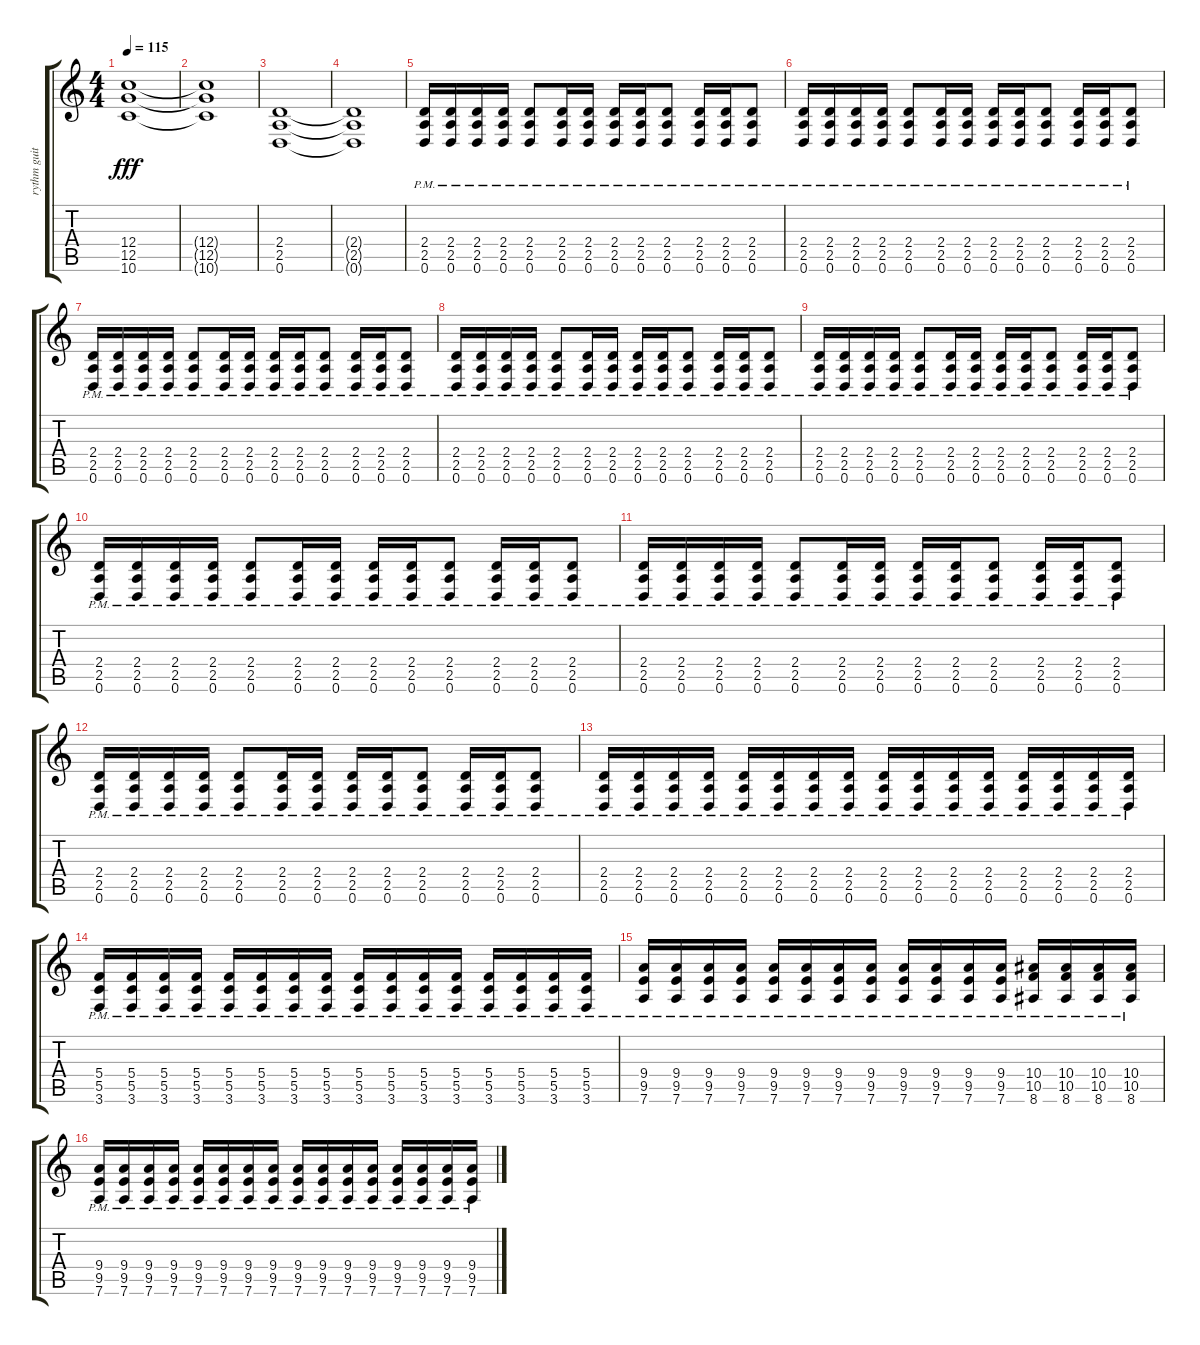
\track ("rythm guitar" "rythm guit") {instrument distortionguitar}
\staff {score tabs}
\tuning (D4 A3 F3 C3 G2 D2) {hide}
\ts (4 4)
\tempo 115
\clef g2
\ks c
(12.4 12.5 10.6).1{dy fff} |
(12.4{t} 12.5{t} 10.6{t}).1 |
(2.4 2.5 0.6).1 |
(2.4{t} 2.5{t} 0.6{t}).1 |
(2.4{pm} 2.5{pm} 0.6{pm}).16 (2.4{pm} 2.5{pm} 0.6{pm}).16 (2.4{pm} 2.5{pm} 0.6{pm}).16 (2.4{pm} 2.5{pm} 0.6{pm}).16 (2.4{pm} 2.5{pm} 0.6{pm}).8 (2.4{pm} 2.5{pm} 0.6{pm}).16 (2.4{pm} 2.5{pm} 0.6{pm}).16 (2.4{pm} 2.5{pm} 0.6{pm}).16 (2.4{pm} 2.5{pm} 0.6{pm}).16 (2.4{pm} 2.5{pm} 0.6{pm}).8 (2.4{pm} 2.5{pm} 0.6{pm}).16 (2.4{pm} 2.5{pm} 0.6{pm}).16 (2.4{pm} 2.5{pm} 0.6{pm}).8 |
(2.4{pm} 2.5{pm} 0.6{pm}).16 (2.4{pm} 2.5{pm} 0.6{pm}).16 (2.4{pm} 2.5{pm} 0.6{pm}).16 (2.4{pm} 2.5{pm} 0.6{pm}).16 (2.4{pm} 2.5{pm} 0.6{pm}).8 (2.4{pm} 2.5{pm} 0.6{pm}).16 (2.4{pm} 2.5{pm} 0.6{pm}).16 (2.4{pm} 2.5{pm} 0.6{pm}).16 (2.4{pm} 2.5{pm} 0.6{pm}).16 (2.4{pm} 2.5{pm} 0.6{pm}).8 (2.4{pm} 2.5{pm} 0.6{pm}).16 (2.4{pm} 2.5{pm} 0.6{pm}).16 (2.4{pm} 2.5{pm} 0.6{pm}).8 |
(2.4{pm} 2.5{pm} 0.6{pm}).16 (2.4{pm} 2.5{pm} 0.6{pm}).16 (2.4{pm} 2.5{pm} 0.6{pm}).16 (2.4{pm} 2.5{pm} 0.6{pm}).16 (2.4{pm} 2.5{pm} 0.6{pm}).8 (2.4{pm} 2.5{pm} 0.6{pm}).16 (2.4{pm} 2.5{pm} 0.6{pm}).16 (2.4{pm} 2.5{pm} 0.6{pm}).16 (2.4{pm} 2.5{pm} 0.6{pm}).16 (2.4{pm} 2.5{pm} 0.6{pm}).8 (2.4{pm} 2.5{pm} 0.6{pm}).16 (2.4{pm} 2.5{pm} 0.6{pm}).16 (2.4{pm} 2.5{pm} 0.6{pm}).8 |
(2.4{pm} 2.5{pm} 0.6{pm}).16 (2.4{pm} 2.5{pm} 0.6{pm}).16 (2.4{pm} 2.5{pm} 0.6{pm}).16 (2.4{pm} 2.5{pm} 0.6{pm}).16 (2.4{pm} 2.5{pm} 0.6{pm}).8 (2.4{pm} 2.5{pm} 0.6{pm}).16 (2.4{pm} 2.5{pm} 0.6{pm}).16 (2.4{pm} 2.5{pm} 0.6{pm}).16 (2.4{pm} 2.5{pm} 0.6{pm}).16 (2.4{pm} 2.5{pm} 0.6{pm}).8 (2.4{pm} 2.5{pm} 0.6{pm}).16 (2.4{pm} 2.5{pm} 0.6{pm}).16 (2.4{pm} 2.5{pm} 0.6{pm}).8 |
(2.4{pm} 2.5{pm} 0.6{pm}).16 (2.4{pm} 2.5{pm} 0.6{pm}).16 (2.4{pm} 2.5{pm} 0.6{pm}).16 (2.4{pm} 2.5{pm} 0.6{pm}).16 (2.4{pm} 2.5{pm} 0.6{pm}).8 (2.4{pm} 2.5{pm} 0.6{pm}).16 (2.4{pm} 2.5{pm} 0.6{pm}).16 (2.4{pm} 2.5{pm} 0.6{pm}).16 (2.4{pm} 2.5{pm} 0.6{pm}).16 (2.4{pm} 2.5{pm} 0.6{pm}).8 (2.4{pm} 2.5{pm} 0.6{pm}).16 (2.4{pm} 2.5{pm} 0.6{pm}).16 (2.4{pm} 2.5{pm} 0.6{pm}).8 |
(2.4{pm} 2.5{pm} 0.6{pm}).16 (2.4{pm} 2.5{pm} 0.6{pm}).16 (2.4{pm} 2.5{pm} 0.6{pm}).16 (2.4{pm} 2.5{pm} 0.6{pm}).16 (2.4{pm} 2.5{pm} 0.6{pm}).8 (2.4{pm} 2.5{pm} 0.6{pm}).16 (2.4{pm} 2.5{pm} 0.6{pm}).16 (2.4{pm} 2.5{pm} 0.6{pm}).16 (2.4{pm} 2.5{pm} 0.6{pm}).16 (2.4{pm} 2.5{pm} 0.6{pm}).8 (2.4{pm} 2.5{pm} 0.6{pm}).16 (2.4{pm} 2.5{pm} 0.6{pm}).16 (2.4{pm} 2.5{pm} 0.6{pm}).8 |
(2.4{pm} 2.5{pm} 0.6{pm}).16 (2.4{pm} 2.5{pm} 0.6{pm}).16 (2.4{pm} 2.5{pm} 0.6{pm}).16 (2.4{pm} 2.5{pm} 0.6{pm}).16 (2.4{pm} 2.5{pm} 0.6{pm}).8 (2.4{pm} 2.5{pm} 0.6{pm}).16 (2.4{pm} 2.5{pm} 0.6{pm}).16 (2.4{pm} 2.5{pm} 0.6{pm}).16 (2.4{pm} 2.5{pm} 0.6{pm}).16 (2.4{pm} 2.5{pm} 0.6{pm}).8 (2.4{pm} 2.5{pm} 0.6{pm}).16 (2.4{pm} 2.5{pm} 0.6{pm}).16 (2.4{pm} 2.5{pm} 0.6{pm}).8 |
(2.4{pm} 2.5{pm} 0.6{pm}).16 (2.4{pm} 2.5{pm} 0.6{pm}).16 (2.4{pm} 2.5{pm} 0.6{pm}).16 (2.4{pm} 2.5{pm} 0.6{pm}).16 (2.4{pm} 2.5{pm} 0.6{pm}).8 (2.4{pm} 2.5{pm} 0.6{pm}).16 (2.4{pm} 2.5{pm} 0.6{pm}).16 (2.4{pm} 2.5{pm} 0.6{pm}).16 (2.4{pm} 2.5{pm} 0.6{pm}).16 (2.4{pm} 2.5{pm} 0.6{pm}).8 (2.4{pm} 2.5{pm} 0.6{pm}).16 (2.4{pm} 2.5{pm} 0.6{pm}).16 (2.4{pm} 2.5{pm} 0.6{pm}).8 |
(2.4{pm} 2.5{pm} 0.6{pm}).16 (2.4{pm} 2.5{pm} 0.6{pm}).16 (2.4{pm} 2.5{pm} 0.6{pm}).16 (2.4{pm} 2.5{pm} 0.6{pm}).16 (2.4{pm} 2.5{pm} 0.6{pm}).16 (2.4{pm} 2.5{pm} 0.6{pm}).16 (2.4{pm} 2.5{pm} 0.6{pm}).16 (2.4{pm} 2.5{pm} 0.6{pm}).16 (2.4{pm} 2.5{pm} 0.6{pm}).16 (2.4{pm} 2.5{pm} 0.6{pm}).16 (2.4{pm} 2.5{pm} 0.6{pm}).16 (2.4{pm} 2.5{pm} 0.6{pm}).16 (2.4{pm} 2.5{pm} 0.6{pm}).16 (2.4{pm} 2.5{pm} 0.6{pm}).16 (2.4{pm} 2.5{pm} 0.6{pm}).16 (2.4{pm} 2.5{pm} 0.6{pm}).16 |
(5.4{pm} 5.5{pm} 3.6{pm}).16 (5.4{pm} 5.5{pm} 3.6{pm}).16 (5.4{pm} 5.5{pm} 3.6{pm}).16 (5.4{pm} 5.5{pm} 3.6{pm}).16 (5.4{pm} 5.5{pm} 3.6{pm}).16 (5.4{pm} 5.5{pm} 3.6{pm}).16 (5.4{pm} 5.5{pm} 3.6{pm}).16 (5.4{pm} 5.5{pm} 3.6{pm}).16 (5.4{pm} 5.5{pm} 3.6{pm}).16 (5.4{pm} 5.5{pm} 3.6{pm}).16 (5.4{pm} 5.5{pm} 3.6{pm}).16 (5.4{pm} 5.5{pm} 3.6{pm}).16 (5.4{pm} 5.5{pm} 3.6{pm}).16 (5.4{pm} 5.5{pm} 3.6{pm}).16 (5.4{pm} 5.5{pm} 3.6{pm}).16 (5.4{pm} 5.5{pm} 3.6{pm}).16 |
(9.4{pm} 9.5{pm} 7.6{pm}).16 (9.4{pm} 9.5{pm} 7.6{pm}).16 (9.4{pm} 9.5{pm} 7.6{pm}).16 (9.4{pm} 9.5{pm} 7.6{pm}).16 (9.4{pm} 9.5{pm} 7.6{pm}).16 (9.4{pm} 9.5{pm} 7.6{pm}).16 (9.4{pm} 9.5{pm} 7.6{pm}).16 (9.4{pm} 9.5{pm} 7.6{pm}).16 (9.4{pm} 9.5{pm} 7.6{pm}).16 (9.4{pm} 9.5{pm} 7.6{pm}).16 (9.4{pm} 9.5{pm} 7.6{pm}).16 (9.4{pm} 9.5{pm} 7.6{pm}).16 (10.4{pm} 10.5{pm} 8.6{pm}).16 (10.4{pm} 10.5{pm} 8.6{pm}).16 (10.4{pm} 10.5{pm} 8.6{pm}).16 (10.4{pm} 10.5{pm} 8.6{pm}).16 |
(9.4{pm} 9.5{pm} 7.6{pm}).16 (9.4{pm} 9.5{pm} 7.6{pm}).16 (9.4{pm} 9.5{pm} 7.6{pm}).16 (9.4{pm} 9.5{pm} 7.6{pm}).16 (9.4{pm} 9.5{pm} 7.6{pm}).16 (9.4{pm} 9.5{pm} 7.6{pm}).16 (9.4{pm} 9.5{pm} 7.6{pm}).16 (9.4{pm} 9.5{pm} 7.6{pm}).16 (9.4{pm} 9.5{pm} 7.6{pm}).16 (9.4{pm} 9.5{pm} 7.6{pm}).16 (9.4{pm} 9.5{pm} 7.6{pm}).16 (9.4{pm} 9.5{pm} 7.6{pm}).16 (9.4{pm} 9.5{pm} 7.6{pm}).16 (9.4{pm} 9.5{pm} 7.6{pm}).16 (9.4{pm} 9.5{pm} 7.6{pm}).16 (9.4{pm} 9.5{pm} 7.6{pm}).16
